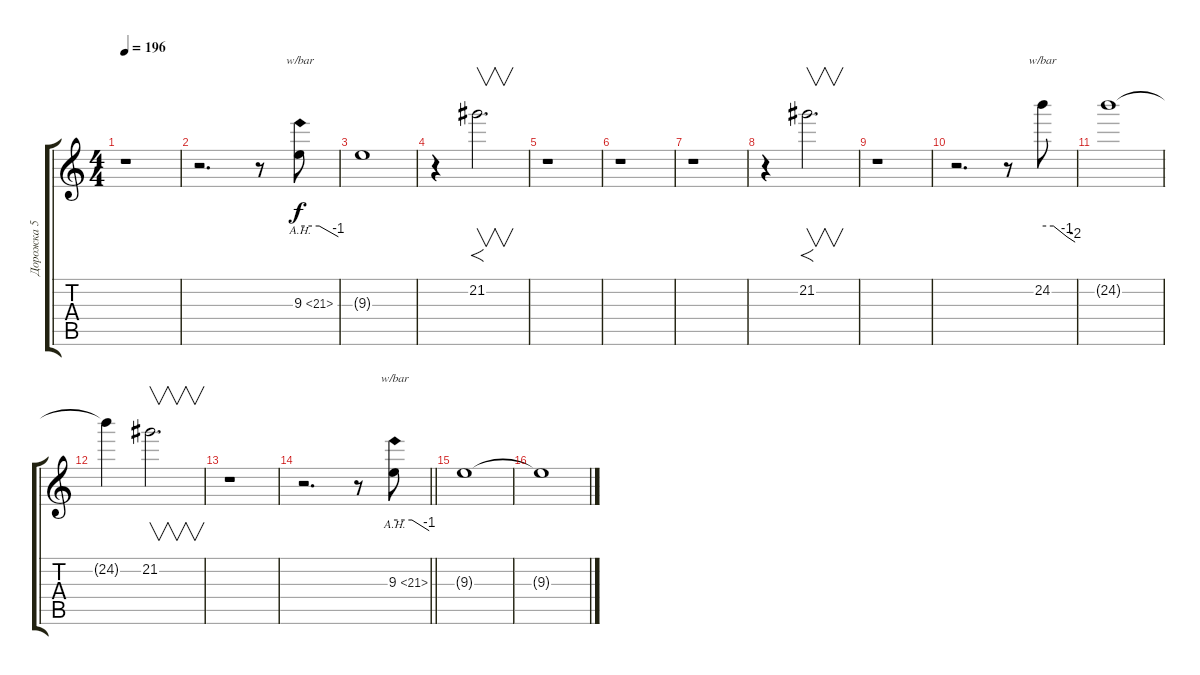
\track ("Дорожка 5" "Дорожка 5") {instrument distortionguitar}
\staff {score tabs}
\tuning (E4 B3 G3 D3 A2 E2) {hide}
\ts (4 4)
\tempo 196
\clef g2
\ks c
r.1{dy f} |
r.2{d} r.8 9.3{ah 12}.8{tbe (custom default 0 0 30 0 60 -4)} |
9.3{t}.1 |
r.4 21.2.2{f v d} |
r.1 |
r.1 |
r.1 |
r.4 21.2.2{f v d} |
r.1 |
r.2{d} r.8 24.2.8{tbe (custom default 0 0 20 0 45 -4 60 -8)} |
24.2{t}.1 |
24.2{t}.4 21.2.2{v d} |
r.1 |
\barLineRight lightlight
r.2{d} r.8 9.3{ah 12}.8{tbe (custom default 0 0 30 0 60 -4)} |
9.3{t}.1 |
9.3{t}.1
